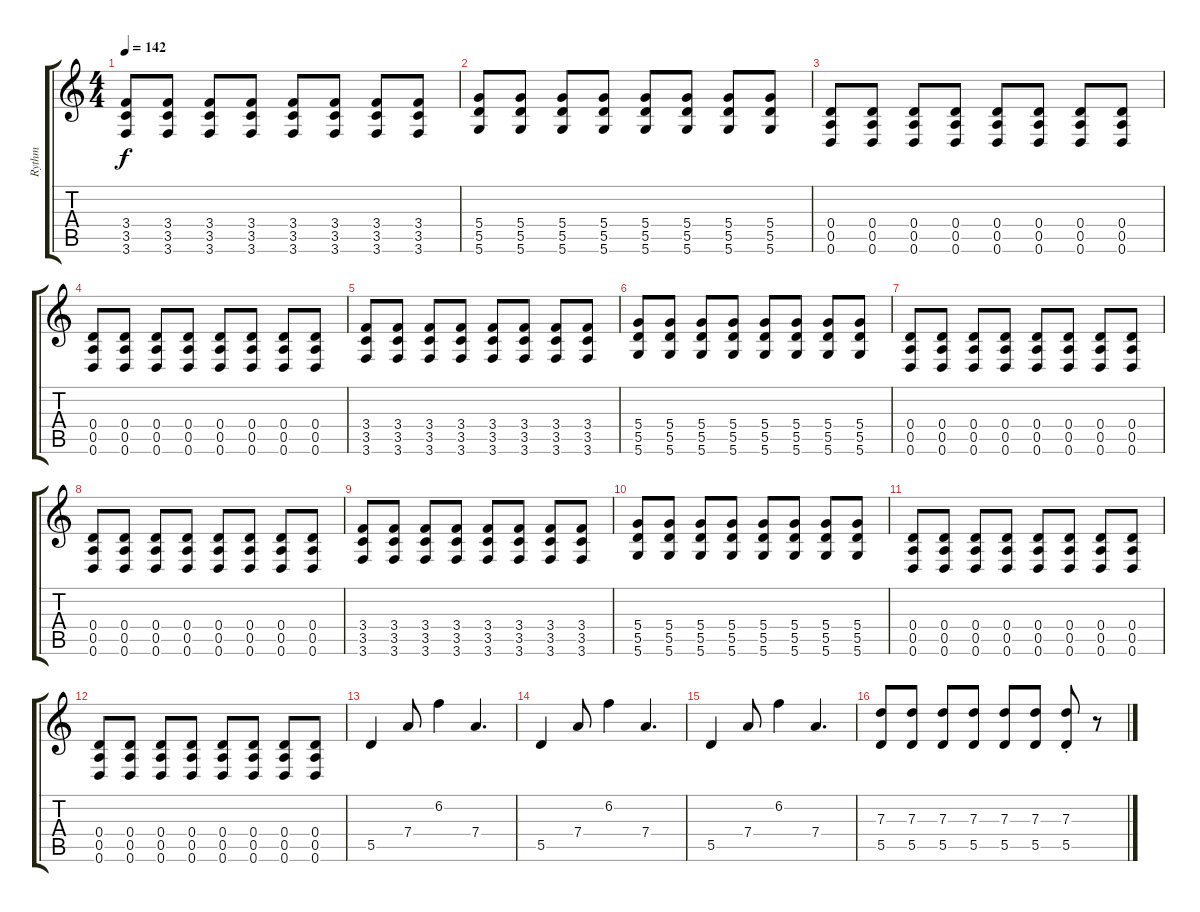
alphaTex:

\track ("Rythm" "Rythm") {instrument distortionguitar}
\staff {score tabs}
\tuning (E4 B3 G3 D3 A2 D2) {hide}
\ts (4 4)
\tempo 142
\clef g2
\ks c
(3.4 3.5 3.6).8{dy f} (3.4 3.5 3.6).8 (3.4 3.5 3.6).8 (3.4 3.5 3.6).8 (3.4 3.5 3.6).8 (3.4 3.5 3.6).8 (3.4 3.5 3.6).8 (3.4 3.5 3.6).8 |
(5.4 5.5 5.6).8 (5.4 5.5 5.6).8 (5.4 5.5 5.6).8 (5.4 5.5 5.6).8 (5.4 5.5 5.6).8 (5.4 5.5 5.6).8 (5.4 5.5 5.6).8 (5.4 5.5 5.6).8 |
(0.4 0.5 0.6).8 (0.4 0.5 0.6).8 (0.4 0.5 0.6).8 (0.4 0.5 0.6).8 (0.4 0.5 0.6).8 (0.4 0.5 0.6).8 (0.4 0.5 0.6).8 (0.4 0.5 0.6).8 |
(0.4 0.5 0.6).8 (0.4 0.5 0.6).8 (0.4 0.5 0.6).8 (0.4 0.5 0.6).8 (0.4 0.5 0.6).8 (0.4 0.5 0.6).8 (0.4 0.5 0.6).8 (0.4 0.5 0.6).8 |
(3.4 3.5 3.6).8 (3.4 3.5 3.6).8 (3.4 3.5 3.6).8 (3.4 3.5 3.6).8 (3.4 3.5 3.6).8 (3.4 3.5 3.6).8 (3.4 3.5 3.6).8 (3.4 3.5 3.6).8 |
(5.4 5.5 5.6).8 (5.4 5.5 5.6).8 (5.4 5.5 5.6).8 (5.4 5.5 5.6).8 (5.4 5.5 5.6).8 (5.4 5.5 5.6).8 (5.4 5.5 5.6).8 (5.4 5.5 5.6).8 |
(0.4 0.5 0.6).8 (0.4 0.5 0.6).8 (0.4 0.5 0.6).8 (0.4 0.5 0.6).8 (0.4 0.5 0.6).8 (0.4 0.5 0.6).8 (0.4 0.5 0.6).8 (0.4 0.5 0.6).8 |
(0.4 0.5 0.6).8 (0.4 0.5 0.6).8 (0.4 0.5 0.6).8 (0.4 0.5 0.6).8 (0.4 0.5 0.6).8 (0.4 0.5 0.6).8 (0.4 0.5 0.6).8 (0.4 0.5 0.6).8 |
(3.4 3.5 3.6).8 (3.4 3.5 3.6).8 (3.4 3.5 3.6).8 (3.4 3.5 3.6).8 (3.4 3.5 3.6).8 (3.4 3.5 3.6).8 (3.4 3.5 3.6).8 (3.4 3.5 3.6).8 |
(5.4 5.5 5.6).8 (5.4 5.5 5.6).8 (5.4 5.5 5.6).8 (5.4 5.5 5.6).8 (5.4 5.5 5.6).8 (5.4 5.5 5.6).8 (5.4 5.5 5.6).8 (5.4 5.5 5.6).8 |
(0.4 0.5 0.6).8 (0.4 0.5 0.6).8 (0.4 0.5 0.6).8 (0.4 0.5 0.6).8 (0.4 0.5 0.6).8 (0.4 0.5 0.6).8 (0.4 0.5 0.6).8 (0.4 0.5 0.6).8 |
(0.4 0.5 0.6).8 (0.4 0.5 0.6).8 (0.4 0.5 0.6).8 (0.4 0.5 0.6).8 (0.4 0.5 0.6).8 (0.4 0.5 0.6).8 (0.4 0.5 0.6).8 (0.4 0.5 0.6).8 |
5.5.4 7.4.8 6.2.4 7.4.4{d} |
5.5.4 7.4.8 6.2.4 7.4.4{d} |
5.5.4 7.4.8 6.2.4 7.4.4{d} |
(7.3 5.5).8 (7.3 5.5).8 (7.3 5.5).8 (7.3 5.5).8 (7.3 5.5).8 (7.3 5.5).8 (7.3 5.5{st}).8 r.8
